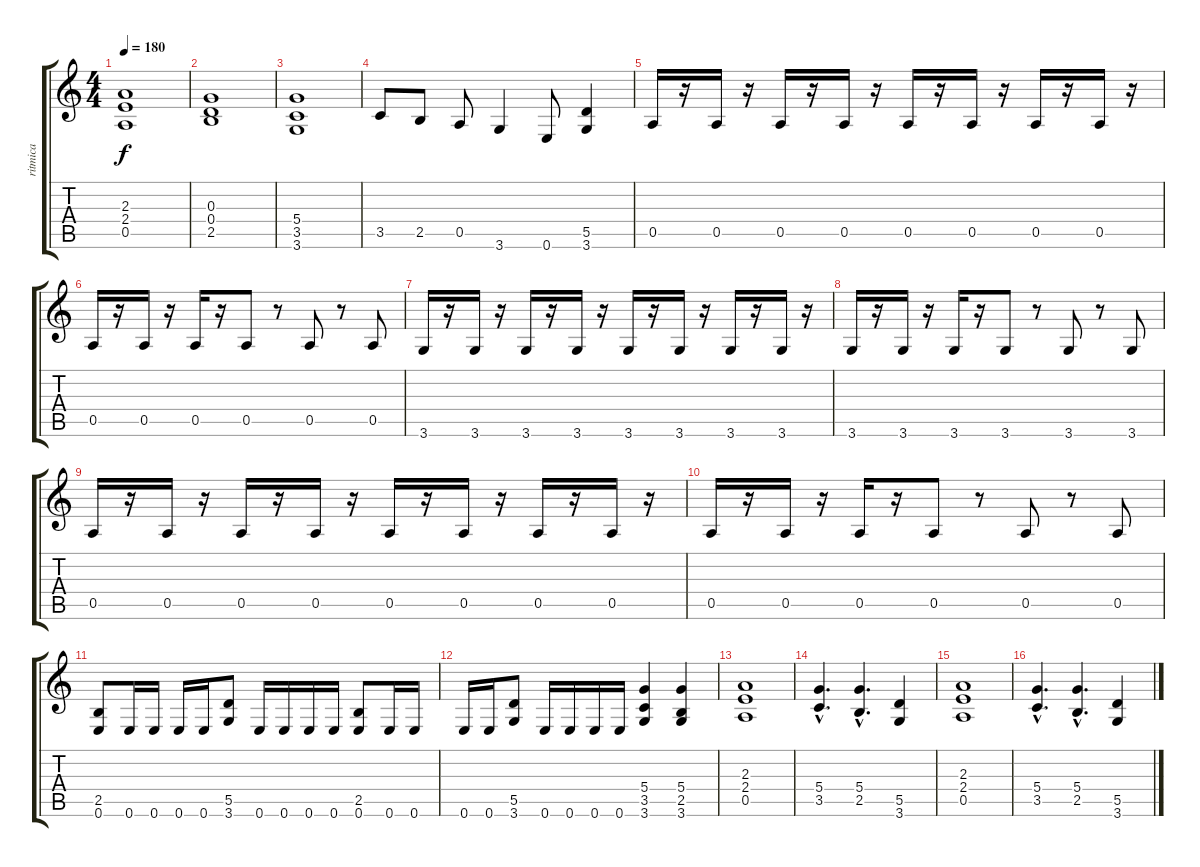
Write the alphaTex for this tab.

\track ("ritmica" "ritmica") {instrument distortionguitar}
\staff {score tabs}
\tuning (E4 B3 G3 D3 A2 E2) {hide}
\ts (4 4)
\tempo 180
\clef g2
\ks c
(2.3 2.4 0.5).1{dy f} |
(0.3 0.4 2.5).1 |
(5.4 3.5 3.6).1 |
3.5.8 2.5.8 0.5.8 3.6.4 0.6.8 (5.5 3.6).4 |
0.5.16 r.16 0.5.16 r.16 0.5.16 r.16 0.5.16 r.16 0.5.16 r.16 0.5.16 r.16 0.5.16 r.16 0.5.16 r.16 |
0.5.16 r.16 0.5.16 r.16 0.5.16 r.16 0.5.8 r.8 0.5.8 r.8 0.5.8 |
3.6.16 r.16 3.6.16 r.16 3.6.16 r.16 3.6.16 r.16 3.6.16 r.16 3.6.16 r.16 3.6.16 r.16 3.6.16 r.16 |
3.6.16 r.16 3.6.16 r.16 3.6.16 r.16 3.6.8 r.8 3.6.8 r.8 3.6.8 |
0.5.16 r.16 0.5.16 r.16 0.5.16 r.16 0.5.16 r.16 0.5.16 r.16 0.5.16 r.16 0.5.16 r.16 0.5.16 r.16 |
0.5.16 r.16 0.5.16 r.16 0.5.16 r.16 0.5.8 r.8 0.5.8 r.8 0.5.8 |
(2.5 0.6).8 0.6.16 0.6.16 0.6.16 0.6.16 (5.5 3.6).8 0.6.16 0.6.16 0.6.16 0.6.16 (2.5 0.6).8 0.6.16 0.6.16 |
0.6.16 0.6.16 (5.5 3.6).8 0.6.16 0.6.16 0.6.16 0.6.16 (5.4 3.5 3.6).4 (5.4 2.5 3.6).4 |
(2.3 2.4 0.5).1 |
(5.4{hac} 3.5{hac}).4{d} (5.4{hac} 2.5{hac}).4{d} (5.5 3.6).4 |
(2.3 2.4 0.5).1 |
(5.4{hac} 3.5{hac}).4{d} (5.4{hac} 2.5{hac}).4{d} (5.5 3.6).4
